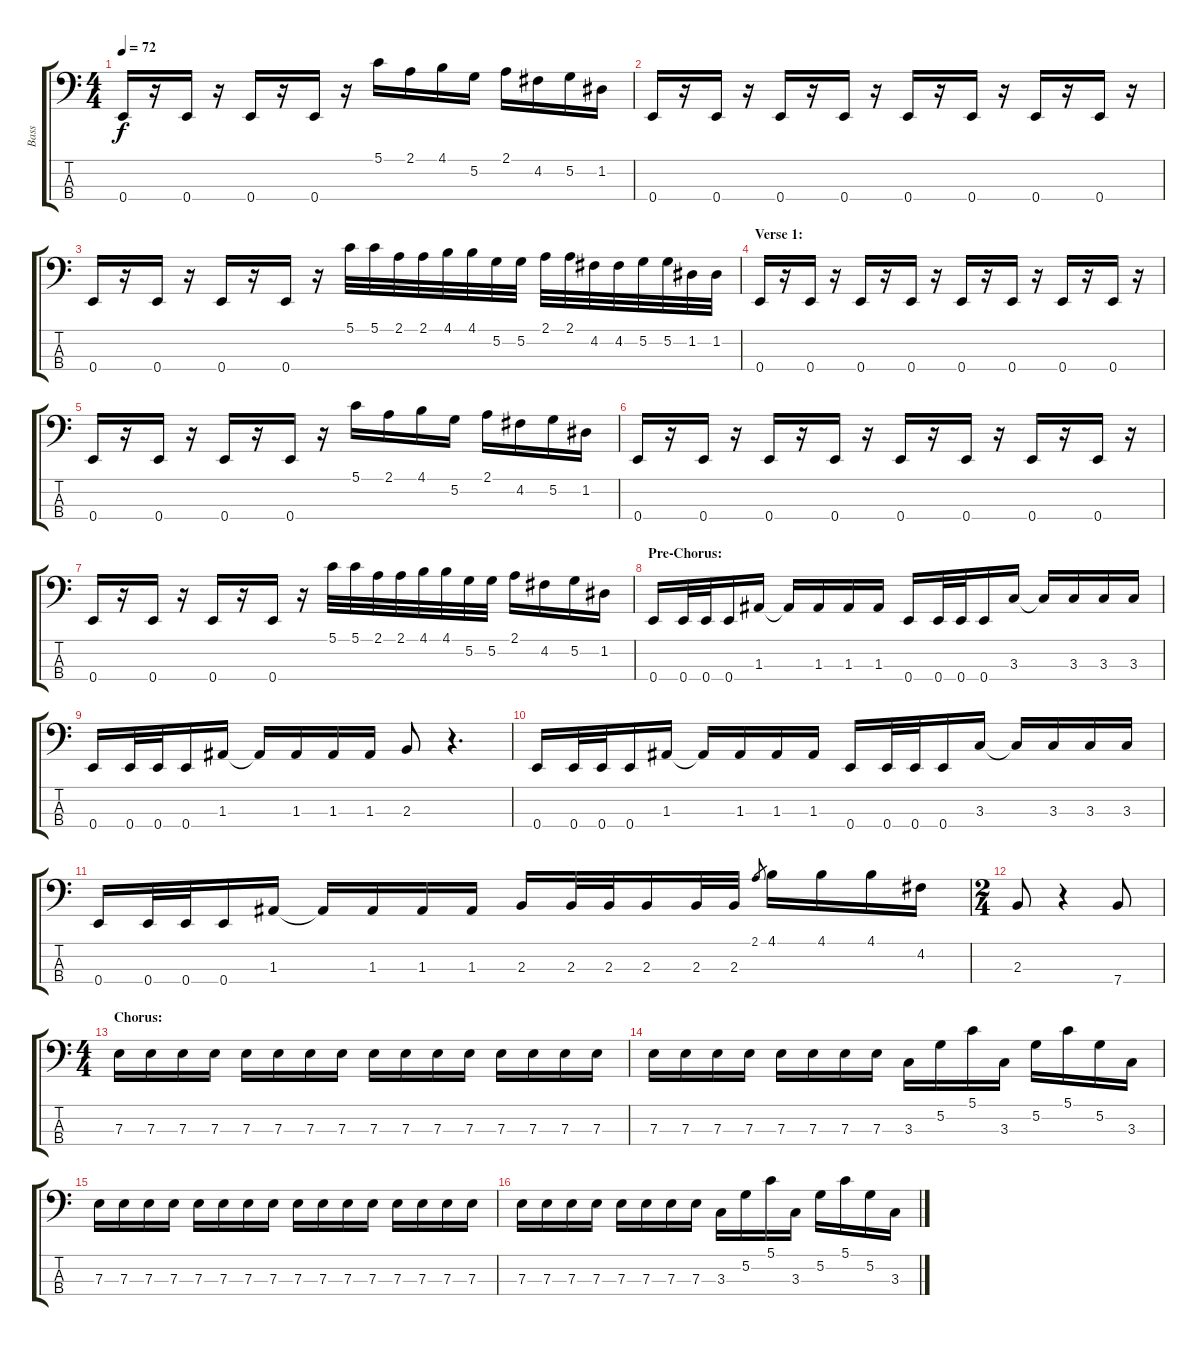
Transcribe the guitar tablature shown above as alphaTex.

\track ("Bass" "Bass") {instrument electricbasspick}
\staff {score tabs}
\tuning (G2 D2 A1 E1) {hide}
\ts (4 4)
\tempo 72
\clef f4
\ks c
0.4.16{dy f} r.16 0.4.16 r.16 0.4.16 r.16 0.4.16 r.16 5.1.16 2.1.16 4.1.16 5.2.16 2.1.16 4.2.16 5.2.16 1.2.16 |
0.4.16 r.16 0.4.16 r.16 0.4.16 r.16 0.4.16 r.16 0.4.16 r.16 0.4.16 r.16 0.4.16 r.16 0.4.16 r.16 |
0.4.16 r.16 0.4.16 r.16 0.4.16 r.16 0.4.16 r.16 5.1.32 5.1.32 2.1.32 2.1.32 4.1.32 4.1.32 5.2.32 5.2.32 2.1.32 2.1.32 4.2.32 4.2.32 5.2.32 5.2.32 1.2.32 1.2.32 |
\section ("" "Verse 1:")
0.4.16 r.16 0.4.16 r.16 0.4.16 r.16 0.4.16 r.16 0.4.16 r.16 0.4.16 r.16 0.4.16 r.16 0.4.16 r.16 |
0.4.16 r.16 0.4.16 r.16 0.4.16 r.16 0.4.16 r.16 5.1.16 2.1.16 4.1.16 5.2.16 2.1.16 4.2.16 5.2.16 1.2.16 |
0.4.16 r.16 0.4.16 r.16 0.4.16 r.16 0.4.16 r.16 0.4.16 r.16 0.4.16 r.16 0.4.16 r.16 0.4.16 r.16 |
0.4.16 r.16 0.4.16 r.16 0.4.16 r.16 0.4.16 r.16 5.1.32 5.1.32 2.1.32 2.1.32 4.1.32 4.1.32 5.2.32 5.2.32 2.1.16 4.2.16 5.2.16 1.2.16 |
\section ("" "Pre-Chorus:")
0.4.16 0.4.32 0.4.32 0.4.16 1.3.16 1.3{t}.16 1.3.16 1.3.16 1.3.16 0.4.16 0.4.32 0.4.32 0.4.16 3.3.16 3.3{t}.16 3.3.16 3.3.16 3.3.16 |
0.4.16 0.4.32 0.4.32 0.4.16 1.3.16 1.3{t}.16 1.3.16 1.3.16 1.3.16 2.3.8 r.4{d} |
0.4.16 0.4.32 0.4.32 0.4.16 1.3.16 1.3{t}.16 1.3.16 1.3.16 1.3.16 0.4.16 0.4.32 0.4.32 0.4.16 3.3.16 3.3{t}.16 3.3.16 3.3.16 3.3.16 |
0.4.16 0.4.32 0.4.32 0.4.16 1.3.16 1.3{t}.16 1.3.16 1.3.16 1.3.16 2.3.16 2.3.32 2.3.32 2.3.16 2.3.32 2.3.32 2.1.8{gr} 4.1.16 4.1.16 4.1.16 4.2.16 |
\ts (2 4)
2.3.8 r.4 7.4.8 |
\ts (4 4)
\section ("" "Chorus:")
7.3.16 7.3.16 7.3.16 7.3.16 7.3.16 7.3.16 7.3.16 7.3.16 7.3.16 7.3.16 7.3.16 7.3.16 7.3.16 7.3.16 7.3.16 7.3.16 |
7.3.16 7.3.16 7.3.16 7.3.16 7.3.16 7.3.16 7.3.16 7.3.16 3.3.16 5.2.16 5.1.16 3.3.16 5.2.16 5.1.16 5.2.16 3.3.16 |
7.3.16 7.3.16 7.3.16 7.3.16 7.3.16 7.3.16 7.3.16 7.3.16 7.3.16 7.3.16 7.3.16 7.3.16 7.3.16 7.3.16 7.3.16 7.3.16 |
7.3.16 7.3.16 7.3.16 7.3.16 7.3.16 7.3.16 7.3.16 7.3.16 3.3.16 5.2.16 5.1.16 3.3.16 5.2.16 5.1.16 5.2.16 3.3.16
